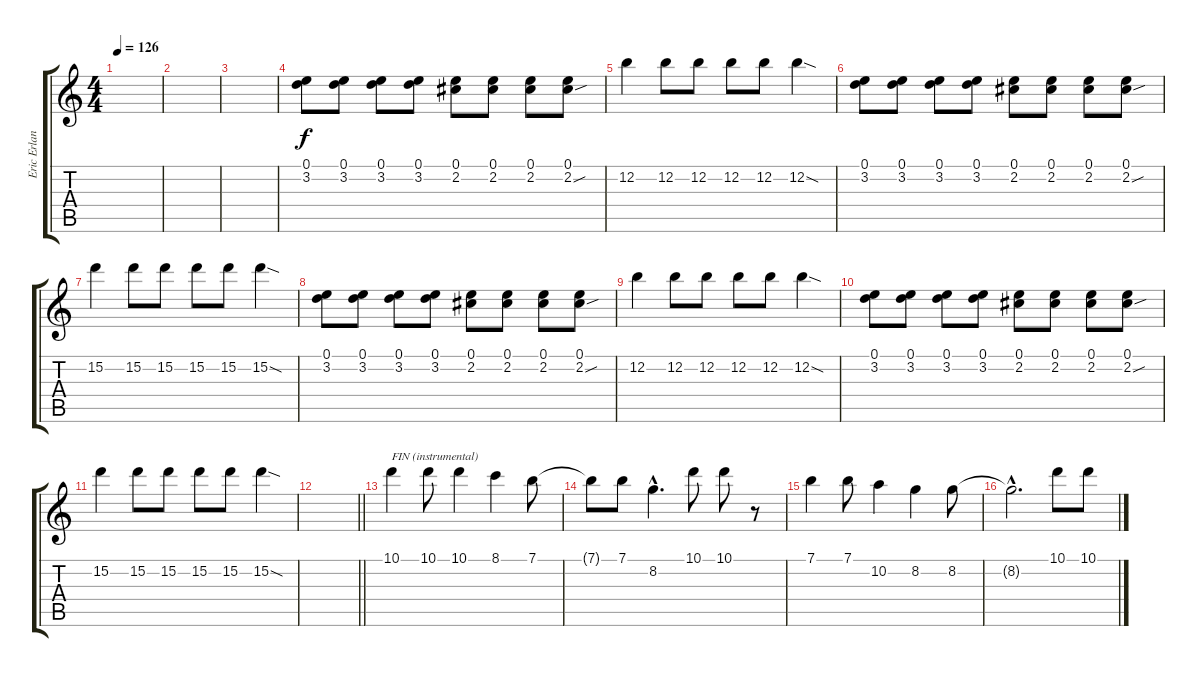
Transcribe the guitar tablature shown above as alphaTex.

\track ("Eric Erlandson (solo)" "Eric Erlan") {instrument distortionguitar}
\staff {score tabs}
\tuning (E4 B3 G3 D3 A2 E2) {hide}
\ts (4 4)
\tempo 126
\clef g2
\ks c
|
|
|
(0.1 3.2).8 (0.1 3.2).8 (0.1 3.2).8 (0.1 3.2).8 (0.1 2.2).8 (0.1 2.2).8 (0.1 2.2).8 (0.1 2.2{sou}).8 |
12.2.4 12.2.8 12.2.8 12.2.8 12.2.8 12.2{sod}.4 |
(0.1 3.2).8 (0.1 3.2).8 (0.1 3.2).8 (0.1 3.2).8 (0.1 2.2).8 (0.1 2.2).8 (0.1 2.2).8 (0.1 2.2{sou}).8 |
15.2.4 15.2.8 15.2.8 15.2.8 15.2.8 15.2{sod}.4 |
(0.1 3.2).8 (0.1 3.2).8 (0.1 3.2).8 (0.1 3.2).8 (0.1 2.2).8 (0.1 2.2).8 (0.1 2.2).8 (0.1 2.2{sou}).8 |
12.2.4 12.2.8 12.2.8 12.2.8 12.2.8 12.2{sod}.4 |
(0.1 3.2).8 (0.1 3.2).8 (0.1 3.2).8 (0.1 3.2).8 (0.1 2.2).8 (0.1 2.2).8 (0.1 2.2).8 (0.1 2.2{sou}).8 |
15.2.4 15.2.8 15.2.8 15.2.8 15.2.8 15.2{sod}.4 |
\barLineRight lightlight
|
10.1.4{txt "FIN (instrumental)"} 10.1.8 10.1.4 8.1.4 7.1.8 |
7.1{t}.8 7.1.8 8.2{hac}.4{d} 10.1.8 10.1.8 r.8 |
7.1.4 7.1.8 10.2.4 8.2.4 8.2.8 |
8.2{hac t}.2{d} 10.1.8 10.1.8
